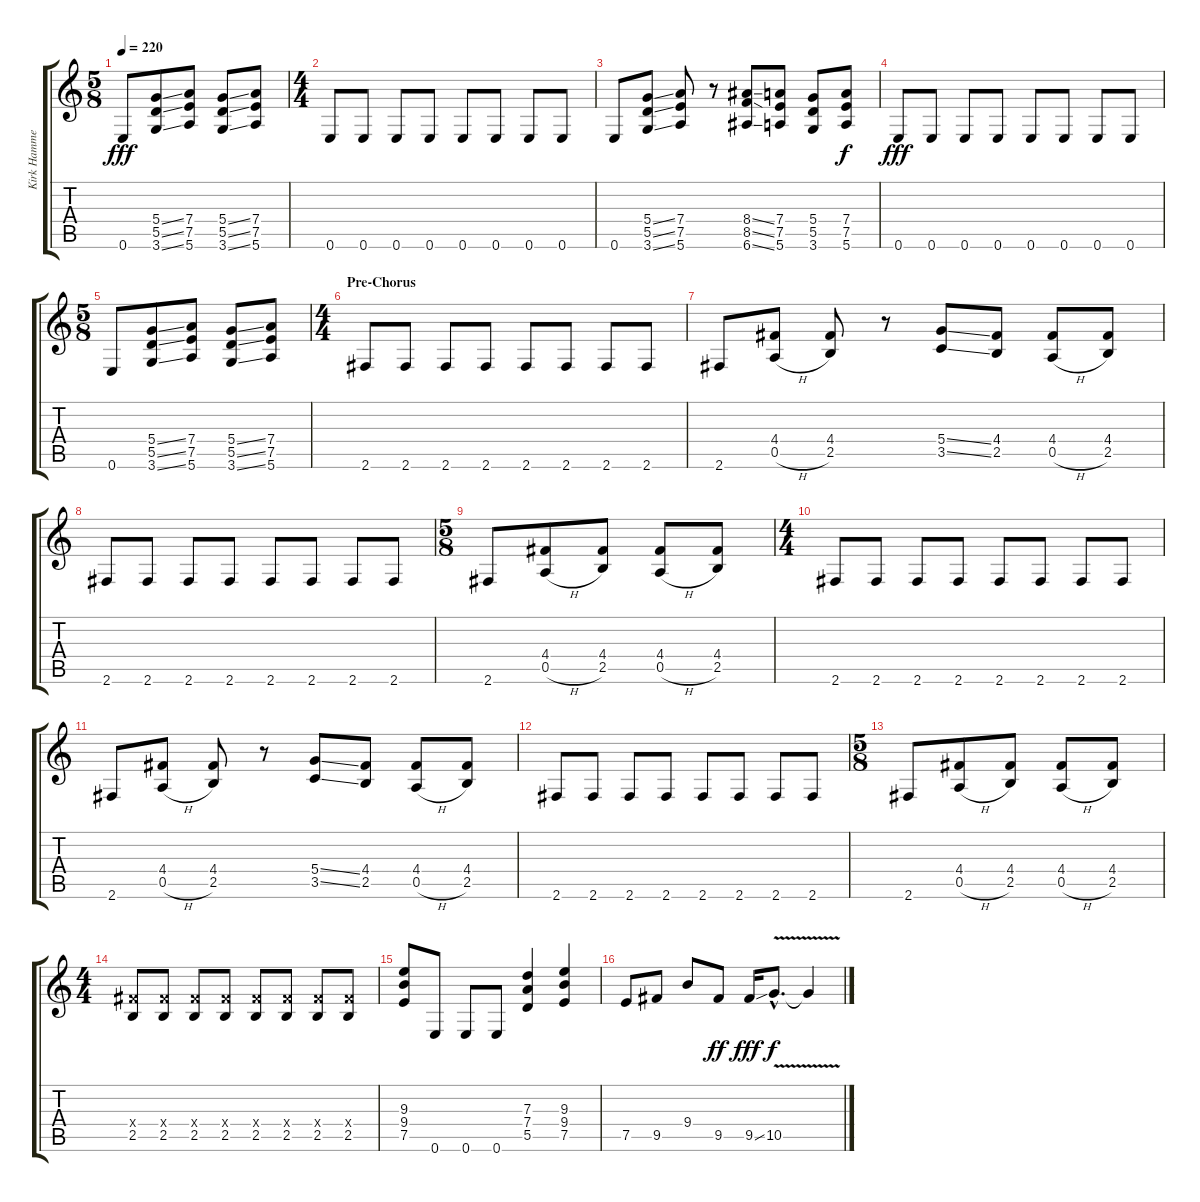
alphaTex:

\track ("Kirk Hammet" "Kirk Hamme") {instrument distortionguitar}
\staff {score tabs}
\tuning (E4 B3 G3 D3 A2 E2) {hide}
\ts (5 8)
\tempo 220
\clef g2
\ks c
0.6.8{dy fff} (5.4{ss} 5.5{ss} 3.6{ss}).8 (7.4 7.5 5.6).8 (5.4{ss} 5.5{ss} 3.6{ss}).8 (7.4 7.5 5.6).8 |
\ts (4 4)
0.6.8 0.6.8 0.6.8 0.6.8 0.6.8 0.6.8 0.6.8 0.6.8 |
0.6.8 (5.4{ss} 5.5{ss} 3.6{ss}).8 (7.4 7.5 5.6).8 r.8 (8.4{ss} 8.5{ss} 6.6{ss}).8 (7.4 7.5 5.6).8 (5.4 5.5 3.6).8 (7.4 7.5 5.6).8{dy f} |
0.6.8{dy fff} 0.6.8 0.6.8 0.6.8 0.6.8 0.6.8 0.6.8 0.6.8 |
\ts (5 8)
0.6.8 (5.4{ss} 5.5{ss} 3.6{ss}).8 (7.4 7.5 5.6).8 (5.4{ss} 5.5{ss} 3.6{ss}).8 (7.4 7.5 5.6).8 |
\ts (4 4)
\section ("" "Pre-Chorus")
2.6.8 2.6.8 2.6.8 2.6.8 2.6.8 2.6.8 2.6.8 2.6.8 |
2.6.8 (4.4 0.5{h}).8 (4.4 2.5).8 r.8 (5.4{ss} 3.5{ss}).8 (4.4 2.5).8 (4.4 0.5{h}).8 (4.4 2.5).8 |
2.6.8 2.6.8 2.6.8 2.6.8 2.6.8 2.6.8 2.6.8 2.6.8 |
\ts (5 8)
2.6.8 (4.4 0.5{h}).8 (4.4 2.5).8 (4.4 0.5{h}).8 (4.4 2.5).8 |
\ts (4 4)
2.6.8 2.6.8 2.6.8 2.6.8 2.6.8 2.6.8 2.6.8 2.6.8 |
2.6.8 (4.4 0.5{h}).8 (4.4 2.5).8 r.8 (5.4{ss} 3.5{ss}).8 (4.4 2.5).8 (4.4 0.5{h}).8 (4.4 2.5).8 |
2.6.8 2.6.8 2.6.8 2.6.8 2.6.8 2.6.8 2.6.8 2.6.8 |
\ts (5 8)
2.6.8 (4.4 0.5{h}).8 (4.4 2.5).8 (4.4 0.5{h}).8 (4.4 2.5).8 |
\ts (4 4)
(4.4{x} 2.5).8 (4.4{x} 2.5).8 (4.4{x} 2.5).8 (4.4{x} 2.5).8 (4.4{x} 2.5).8 (4.4{x} 2.5).8 (4.4{x} 2.5).8 (4.4{x} 2.5).8 |
(9.3 9.4 7.5).8 0.6.8 0.6.8 0.6.8 (7.3 7.4 5.5).4 (9.3 9.4 7.5).4 |
7.5.8 9.5.8 9.4.8 9.5.8{dy ff} 9.5{ss}.16{dy fff} 10.5{v hac}.8{d dy f} 10.5{t}.4
